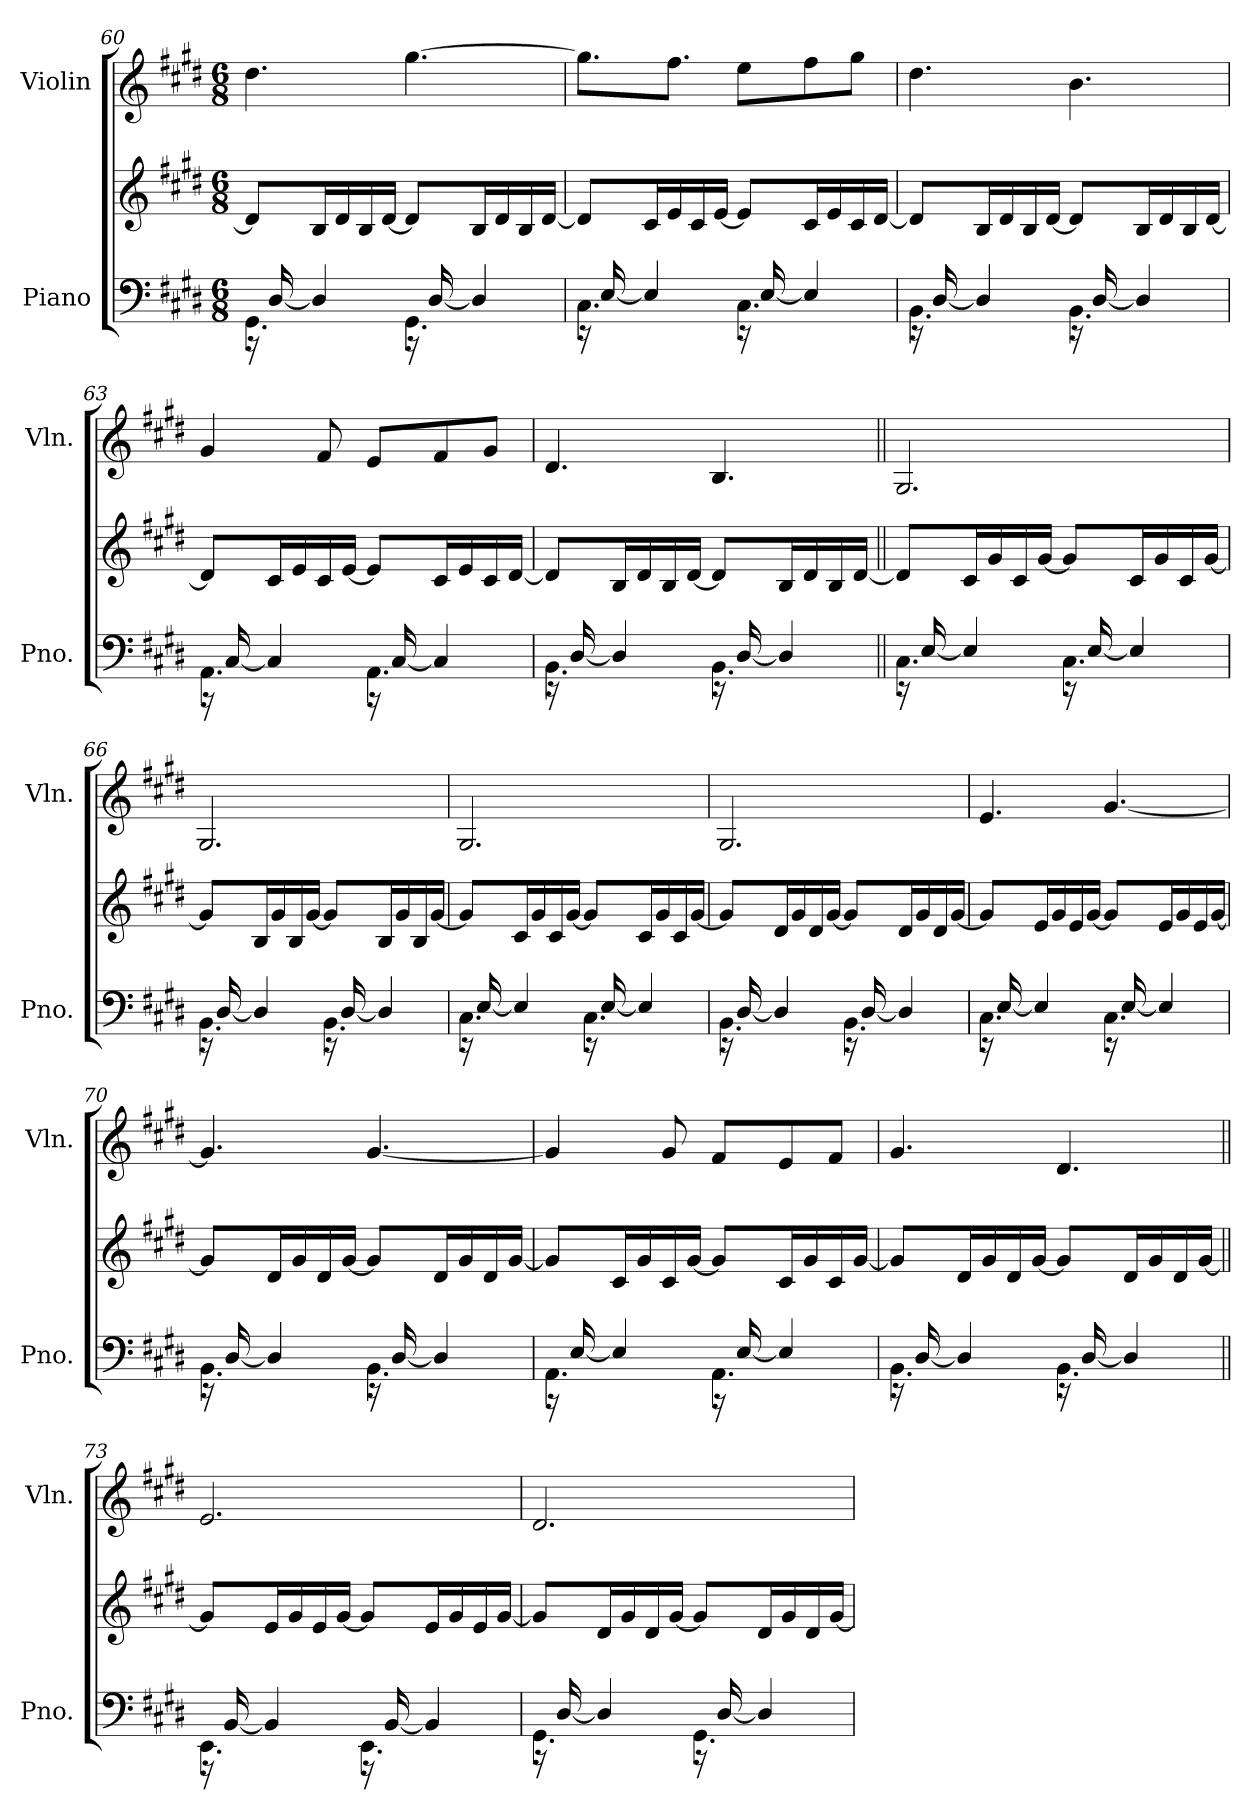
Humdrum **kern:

**kern	**kern	**kern
*part2	*part2	*part1
*staff3	*staff2	*staff1
*I"Piano	*	*I"Violin
*I'Pno.	*	*I'Vln.
*clefF4	*clefG2	*clefG2
*k[f#c#g#d#]	*k[f#c#g#d#]	*k[f#c#g#d#]
*M6/8	*M6/8	*M6/8
=60	=60	=60
*^	*	*
4.GG#\	16r	8d#/L]	4.dd#\
.	[16D#/	.	.
.	4D#/]	16B/L	.
.	.	16d#/	.
.	.	16B/	.
.	.	[16d#/JJ	.
4.GG#\	16r	8d#/L]	[4.gg#\
.	[16D#/	.	.
.	4D#/]	16B/L	.
.	.	16d#/	.
.	.	16B/	.
.	.	[16d#/JJ	.
!!LO:LB:g=z
=61	=61	=61	=61
4.C#\	16r	8d#/L]	8.gg#\L]
.	[16E/	.	.
.	4E/]	16c#/L	.
.	.	16e/	8.ff#\J
.	.	16c#/	.
.	.	[16e/JJ	.
4.C#\	16r	8e/L]	8ee\L
.	[16E/	.	.
.	4E/]	16c#/L	8ff#\
.	.	16e/	.
.	.	16c#/	8gg#\J
.	.	[16d#/JJ	.
=62	=62	=62	=62
4.BB\	16r	8d#/L]	4.dd#\
.	[16D#/	.	.
.	4D#/]	16B/L	.
.	.	16d#/	.
.	.	16B/	.
.	.	[16d#/JJ	.
4.BB\	16r	8d#/L]	4.b\
.	[16D#/	.	.
.	4D#/]	16B/L	.
.	.	16d#/	.
.	.	16B/	.
.	.	[16d#/JJ	.
!!LO:PB:g=z
=63	=63	=63	=63
4.AA\	16r	8d#/L]	4g#/
.	[16C#/	.	.
.	4C#/]	16c#/L	.
.	.	16e/	.
.	.	16c#/	8f#/
.	.	[16e/JJ	.
4.AA\	16r	8e/L]	8e/L
.	[16C#/	.	.
.	4C#/]	16c#/L	8f#/
.	.	16e/	.
.	.	16c#/	8g#/J
.	.	[16d#/JJ	.
=64	=64	=64	=64
4.BB\	16r	8d#/L]	4.d#/
.	[16D#/	.	.
.	4D#/]	16B/L	.
.	.	16d#/	.
.	.	16B/	.
.	.	[16d#/JJ	.
4.BB\	16r	8d#/L]	4.B/
.	[16D#/	.	.
.	4D#/]	16B/L	.
.	.	16d#/	.
.	.	16B/	.
.	.	[16d#/JJ	.
!!LO:LB:g=z
=65||	=65||	=65||	=65||
4.C#\	16r	8d#/L]	2.G#/
.	[16E/	.	.
.	4E/]	16c#/L	.
.	.	16g#/	.
.	.	16c#/	.
.	.	[16g#/JJ	.
4.C#\	16r	8g#/L]	.
.	[16E/	.	.
.	4E/]	16c#/L	.
.	.	16g#/	.
.	.	16c#/	.
.	.	[16g#/JJ	.
=66	=66	=66	=66
4.BB\	16r	8g#/L]	2.G#/
.	[16D#/	.	.
.	4D#/]	16B/L	.
.	.	16g#/	.
.	.	16B/	.
.	.	[16g#/JJ	.
4.BB\	16r	8g#/L]	.
.	[16D#/	.	.
.	4D#/]	16B/L	.
.	.	16g#/	.
.	.	16B/	.
.	.	[16g#/JJ	.
!!LO:LB:g=z
=67	=67	=67	=67
4.C#\	16r	8g#/L]	2.G#/
.	[16E/	.	.
.	4E/]	16c#/L	.
.	.	16g#/	.
.	.	16c#/	.
.	.	[16g#/JJ	.
4.C#\	16r	8g#/L]	.
.	[16E/	.	.
.	4E/]	16c#/L	.
.	.	16g#/	.
.	.	16c#/	.
.	.	[16g#/JJ	.
=68	=68	=68	=68
4.BB\	16r	8g#/L]	2.G#/
.	[16D#/	.	.
.	4D#/]	16d#/L	.
.	.	16g#/	.
.	.	16d#/	.
.	.	[16g#/JJ	.
4.BB\	16r	8g#/L]	.
.	[16D#/	.	.
.	4D#/]	16d#/L	.
.	.	16g#/	.
.	.	16d#/	.
.	.	[16g#/JJ	.
!!LO:LB:g=z
=69	=69	=69	=69
4.C#\	16r	8g#/L]	4.e/
.	[16E/	.	.
.	4E/]	16e/L	.
.	.	16g#/	.
.	.	16e/	.
.	.	[16g#/JJ	.
4.C#\	16r	8g#/L]	[4.g#/
.	[16E/	.	.
.	4E/]	16e/L	.
.	.	16g#/	.
.	.	16e/	.
.	.	[16g#/JJ	.
=70	=70	=70	=70
4.BB\	16r	8g#/L]	4.g#/]
.	[16D#/	.	.
.	4D#/]	16d#/L	.
.	.	16g#/	.
.	.	16d#/	.
.	.	[16g#/JJ	.
4.BB\	16r	8g#/L]	[4.g#/
.	[16D#/	.	.
.	4D#/]	16d#/L	.
.	.	16g#/	.
.	.	16d#/	.
.	.	[16g#/JJ	.
!!LO:PB:g=z
=71	=71	=71	=71
4.AA\	16r	8g#/L]	4g#/]
.	[16E/	.	.
.	4E/]	16c#/L	.
.	.	16g#/	.
.	.	16c#/	8g#/
.	.	[16g#/JJ	.
4.AA\	16r	8g#/L]	8f#/L
.	[16E/	.	.
.	4E/]	16c#/L	8e/
.	.	16g#/	.
.	.	16c#/	8f#/J
.	.	[16g#/JJ	.
=72	=72	=72	=72
4.BB\	16r	8g#/L]	4.g#/
.	[16D#/	.	.
.	4D#/]	16d#/L	.
.	.	16g#/	.
.	.	16d#/	.
.	.	[16g#/JJ	.
4.BB\	16r	8g#/L]	4.d#/
.	[16D#/	.	.
.	4D#/]	16d#/L	.
.	.	16g#/	.
.	.	16d#/	.
.	.	[16g#/JJ	.
!!LO:LB:g=z
=73||	=73||	=73||	=73||
4.EE\	16r	8g#/L]	2.e/
.	[16BB/	.	.
.	4BB/]	16e/L	.
.	.	16g#/	.
.	.	16e/	.
.	.	[16g#/JJ	.
4.EE\	16r	8g#/L]	.
.	[16BB/	.	.
.	4BB/]	16e/L	.
.	.	16g#/	.
.	.	16e/	.
.	.	[16g#/JJ	.
=74	=74	=74	=74
4.GG#\	16r	8g#/L]	2.d#/
.	[16D#/	.	.
.	4D#/]	16d#/L	.
.	.	16g#/	.
.	.	16d#/	.
.	.	[16g#/JJ	.
4.GG#\	16r	8g#/L]	.
.	[16D#/	.	.
.	4D#/]	16d#/L	.
.	.	16g#/	.
.	.	16d#/	.
.	.	[16g#/JJ	.
*v	*v	*	*
=	=	=
*-	*-	*-
